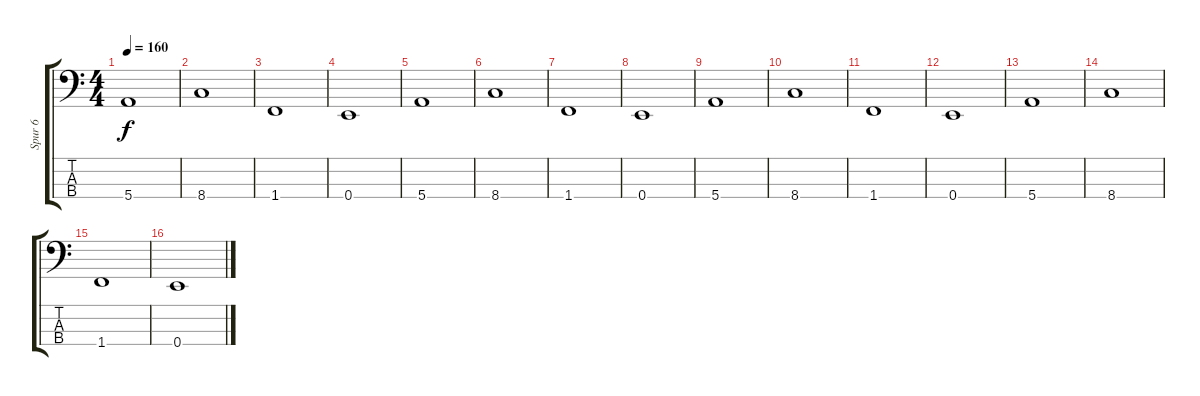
\track ("Spur 6" "Spur 6") {instrument fretlessbass}
\staff {score tabs}
\tuning (G2 D2 A1 E1) {hide}
\ts (4 4)
\tempo 160
\clef f4
\ks c
5.4.1{dy f volume 16} |
8.4.1 |
1.4.1 |
0.4.1 |
5.4.1{volume 16} |
8.4.1 |
1.4.1 |
0.4.1 |
5.4.1{volume 16} |
8.4.1 |
1.4.1 |
0.4.1 |
5.4.1 |
8.4.1 |
1.4.1 |
0.4.1
